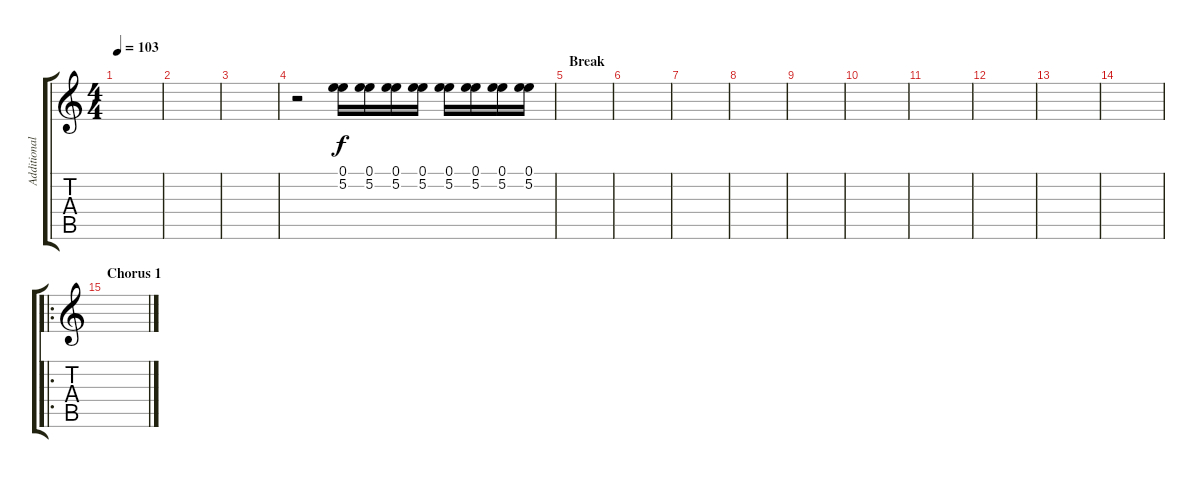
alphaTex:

\track ("Additional Guitar" "Additional") {instrument overdrivenguitar}
\staff {score tabs}
\tuning (E4 B3 G3 D3 A2 D2) {hide}
\ts (4 4)
\tempo 103
\clef g2
\ks c
|
|
|
r.2 (0.1 5.2).16 (0.1 5.2).16 (0.1 5.2).16 (0.1 5.2).16 (0.1 5.2).16 (0.1 5.2).16 (0.1 5.2).16 (0.1 5.2).16 |
\section ("" "Break")
|
|
|
|
|
|
|
|
|
|
\ro
\section ("" "Chorus 1")
